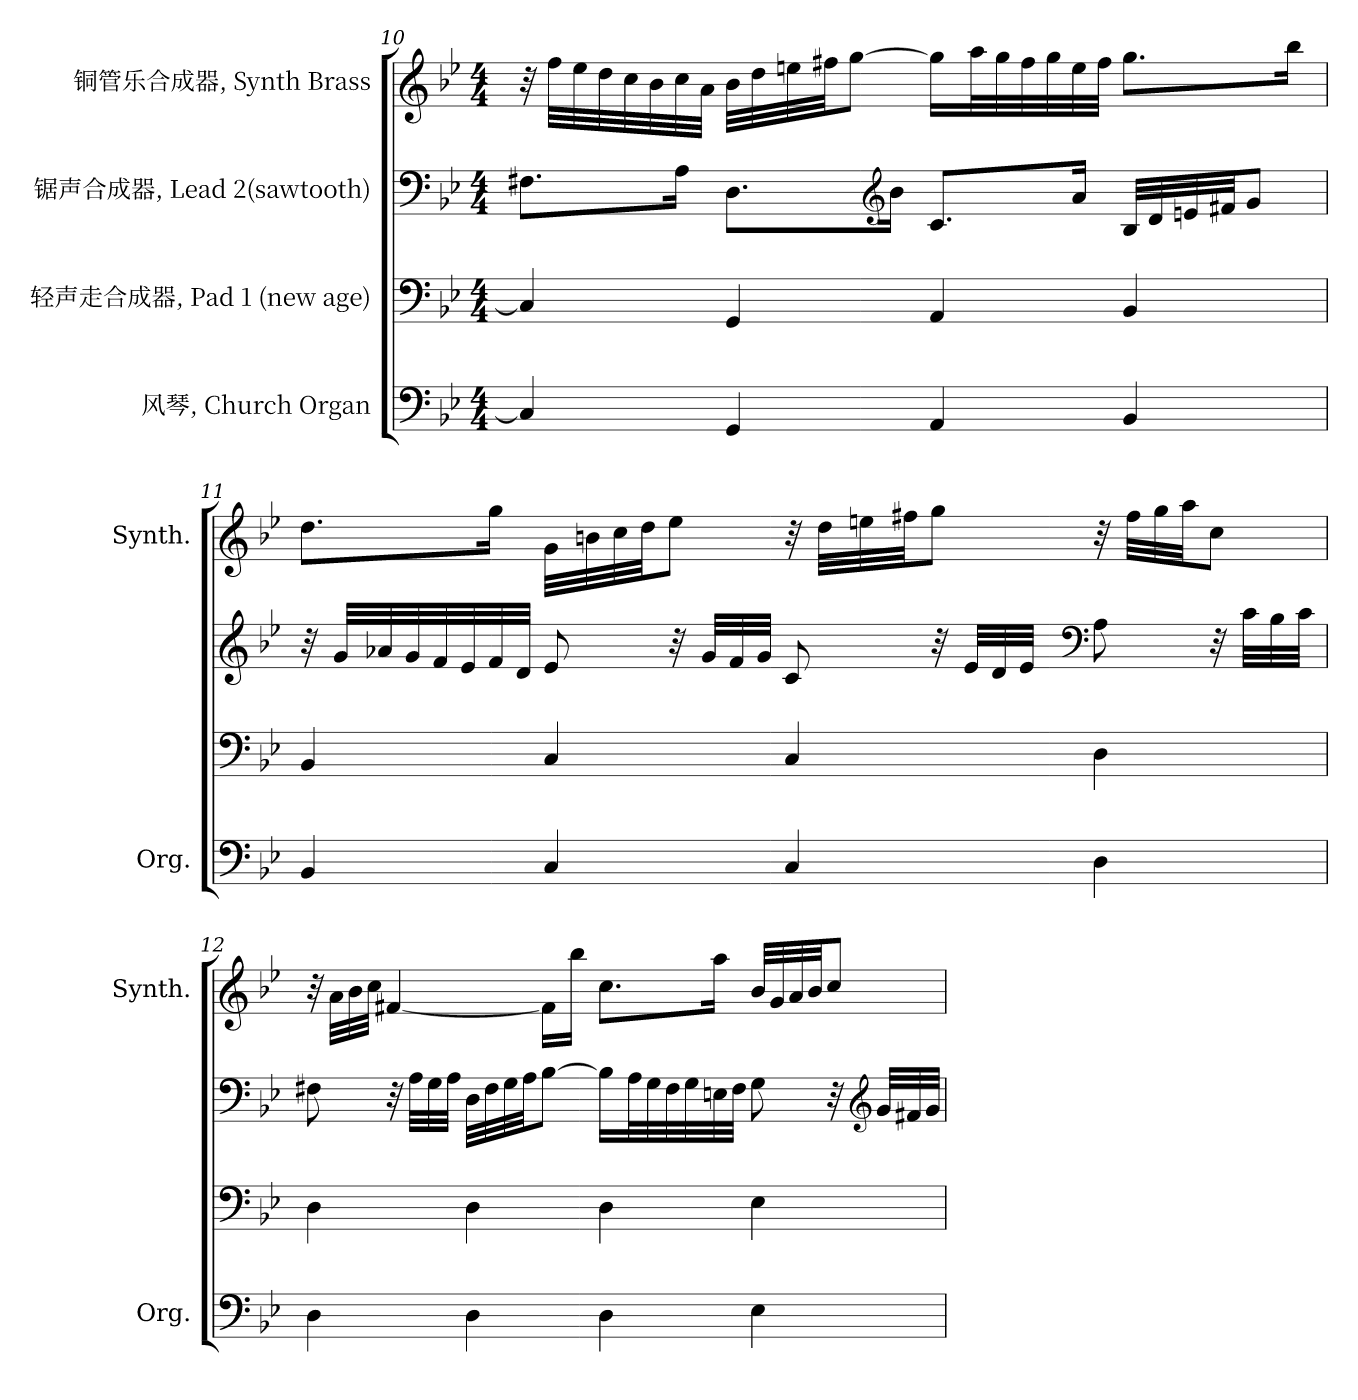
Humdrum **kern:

**kern	**kern	**kern	**kern
*part4	*part3	*part2	*part1
*staff4	*staff3	*staff2	*staff1
*I"风琴, Church Organ	*I"轻声走合成器, Pad 1 (new age)	*I"锯声合成器, Lead 2(sawtooth)	*I"铜管乐合成器, Synth Brass
*I'Org.	*	*	*I'Synth.
!!LO:PB:g=z
*clefF4	*clefF4	*clefF4	*clefG2
*k[b-e-]	*k[b-e-]	*k[b-e-]	*k[b-e-]
*M4/4	*M4/4	*M4/4	*M4/4
=10	=10	=10	=10
4C/]	4C/]	8.F#X\L	32r
.	.	.	32ff\LLL
.	.	.	32ee-\
.	.	.	32dd\
.	.	.	32cc\
.	.	.	32b-\
.	.	16A\Jk	32cc\
.	.	.	32a\JJJ
4GG/	4GG/	8.D\L	32b-\LLL
.	.	.	32dd\
.	.	.	32een\
.	.	.	32ff#X\JJ
.	.	.	[8gg\J
*	*	*clefG2	*
.	.	16b-\Jk	.
4AA/	4AA/	8.c/L	16gg\LL]
.	.	.	32aa\L
.	.	.	32gg\
.	.	.	32ff#\
.	.	.	32gg\
.	.	16a/Jk	32ee\
.	.	.	32ff#\JJJ
4BB-/	4BB-/	32B-/LLL	8.gg\L
.	.	32d/	.
.	.	32en/	.
.	.	32f#X/JJ	.
.	.	8g/J	.
.	.	.	16bb-\Jk
!!LO:LB:g=z
=11	=11	=11	=11
4BB-/	4BB-/	32r	8.dd\L
.	.	32g/LLL	.
.	.	32a-X/	.
.	.	32g/	.
.	.	32f/	.
.	.	32e-/	.
.	.	32f/	16gg\Jk
.	.	32d/JJJ	.
4C/	4C/	8e-/	32g\LLL
.	.	.	32bn\
.	.	.	32cc\
.	.	.	32dd\JJ
.	.	32r	8ee-\J
.	.	32g/LLL	.
.	.	32f/	.
.	.	32g/JJJ	.
4C/	4C/	8c/	32r
.	.	.	32dd\LLL
.	.	.	32een\
.	.	.	32ff#X\JJ
.	.	32r	8gg\J
.	.	32e-/LLL	.
.	.	32d/	.
.	.	32e-/JJJ	.
*	*	*clefF4	*
4D\	4D\	8A\	32r
.	.	.	32ff#\LLL
.	.	.	32gg\
.	.	.	32aa\JJ
.	.	32r	8cc\J
.	.	32c\LLL	.
.	.	32B-\	.
.	.	32c\JJJ	.
!!LO:LB:g=z
=12	=12	=12	=12
4D\	4D\	8F#X\	32r
.	.	.	32a\LLL
.	.	.	32b-\
.	.	.	32cc\JJJ
.	.	32r	[4f#X/
.	.	32A\LLL	.
.	.	32G\	.
.	.	32A\JJJ	.
4D\	4D\	32D\LLL	.
.	.	32F#\	.
.	.	32G\	.
.	.	32A\JJ	.
.	.	[8B-\J	16f#\LL]
.	.	.	16bb-\JJ
4D\	4D\	16B-\LL]	8.cc\L
.	.	32A\L	.
.	.	32G\	.
.	.	32F#\	.
.	.	32G\	.
.	.	32En\	16aa\Jk
.	.	32F#\JJJ	.
4E-\	4E-\	8G\	32b-/LLL
.	.	.	32g/
.	.	.	32a/
.	.	.	32b-/JJ
.	.	32r	8cc/J
*	*	*clefG2	*
.	.	32g/LLL	.
.	.	32f#X/	.
.	.	32g/JJJ	.
=	=	=	=
*-	*-	*-	*-
